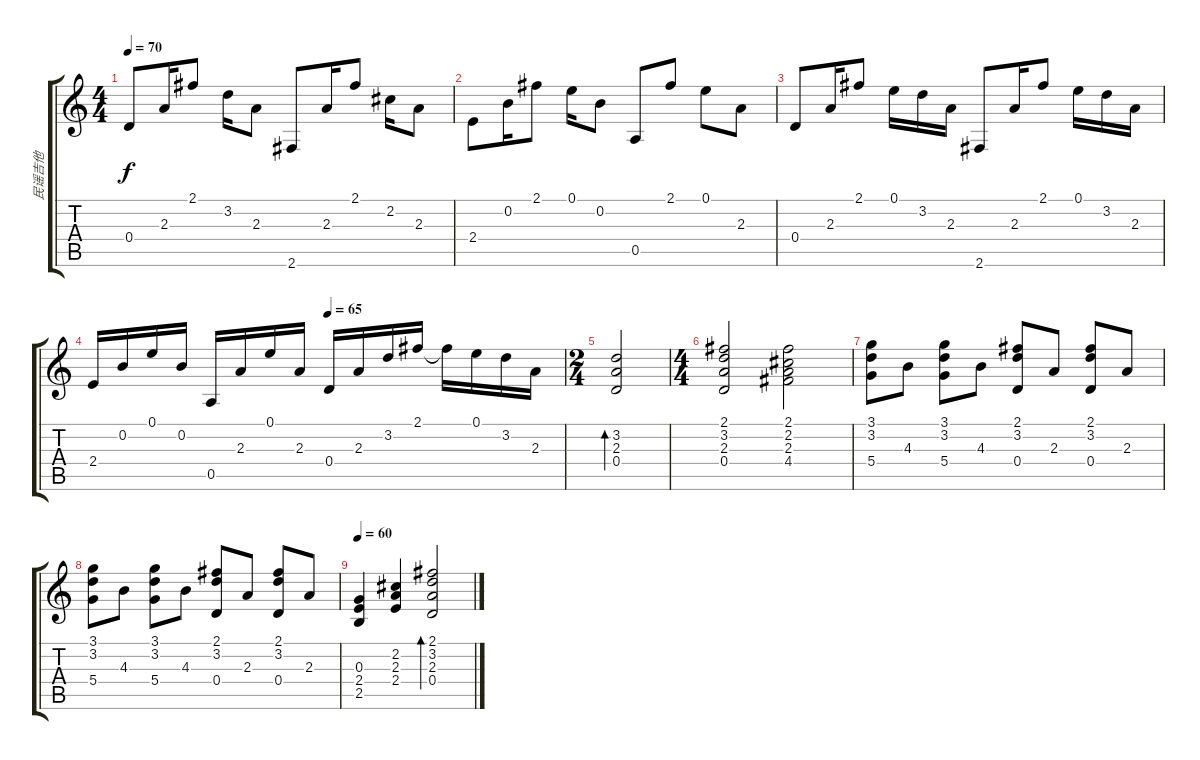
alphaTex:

\track ("民谣吉他" "民谣吉他") {instrument acousticguitarsteel}
\staff {score tabs}
\tuning (E4 B3 G3 D3 A2 E2) {hide}
\ts (4 4)
\tempo 70
\clef g2
\ks c
0.4.8{dy f} 2.3.16 2.1.8 3.2.16 2.3.8 2.6.8 2.3.16 2.1.8 2.2.16 2.3.8 |
2.4.8 0.2.16 2.1.8 0.1.16 0.2.8 0.5.8 2.1.8 0.1.8 2.3.8 |
0.4.8 2.3.16 2.1.8 0.1.16 3.2.16 2.3.16 2.6.8 2.3.16 2.1.8 0.1.16 3.2.16 2.3.16 |
\tempo (65 0.5)
2.4.16 0.2.16 0.1.16 0.2.16 0.5.16 2.3.16 0.1.16 2.3.16 0.4.16 2.3.16 3.2.16 2.1.16 2.1{t}.16{txt ""} 0.1.16 3.2.16 2.3.16 |
\ts (2 4)
(3.2 2.3 0.4).2{bd 480} |
\ts (4 4)
(2.1 3.2 2.3 0.4).2{volume 9} (2.1 2.2 2.3 4.4).2 |
(3.1 3.2 5.4).8 4.3.8 (3.1 3.2 5.4).8 4.3.8 (2.1 3.2 0.4).8 2.3.8 (2.1 3.2 0.4).8 2.3.8 |
(3.1 3.2 5.4).8 4.3.8 (3.1 3.2 5.4).8 4.3.8 (2.1 3.2 0.4).8 2.3.8 (2.1 3.2 0.4).8 2.3.8 |
\tempo 60
(0.3 2.4 2.5).4 (2.2 2.3 2.4).4 (2.1 3.2 2.3 0.4).2{bd 480}
